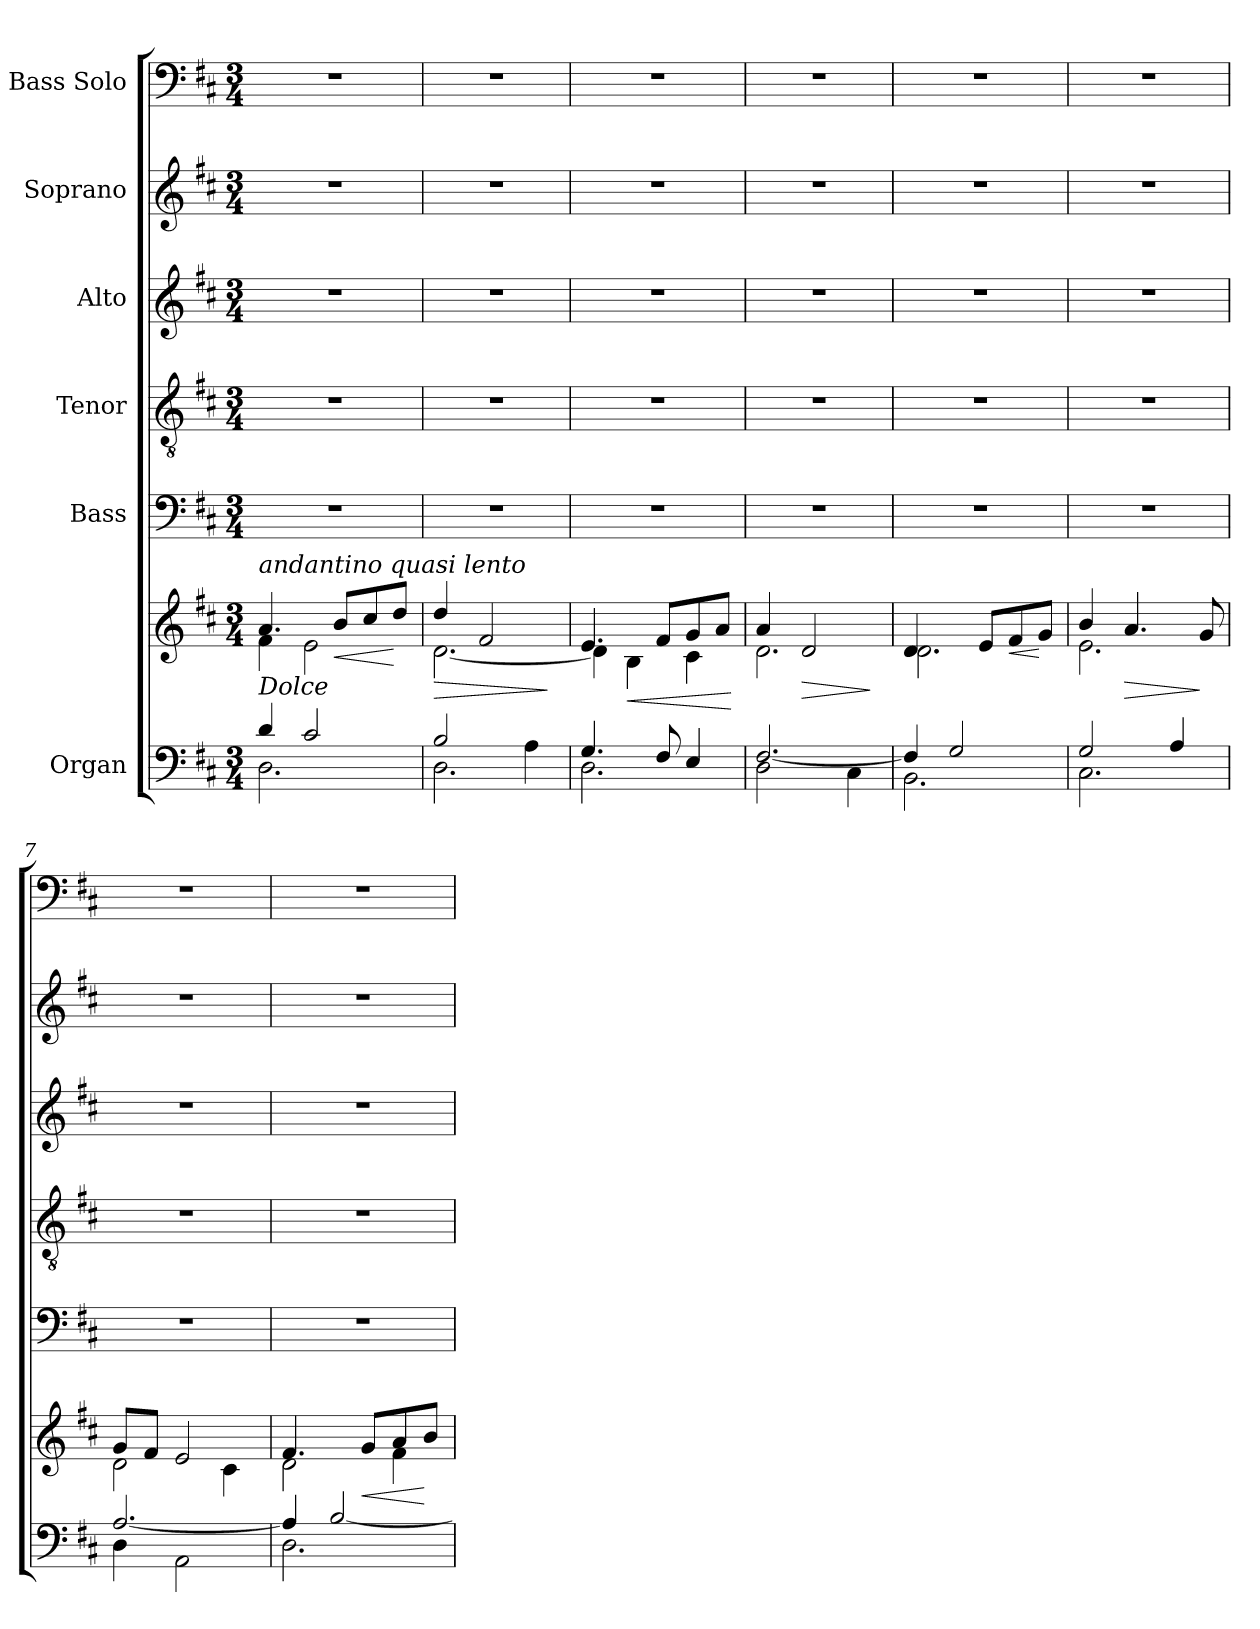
**kern	**kern	**dynam	**kern	**kern	**kern	**kern	**kern
*part6	*part6	*part6	*part5	*part4	*part3	*part2	*part1
*staff7	*staff6	*staff6/7	*staff5	*staff4	*staff3	*staff2	*staff1
*I"Organ	*	*	*I"Bass	*I"Tenor	*I"Alto	*I"Soprano	*I"Bass Solo
!!LO:PB:g=z
*clefF4	*clefG2	*	*clefF4	*clefGv2	*clefG2	*clefG2	*clefF4
*	*	*	*	*ITrd7c12	*	*	*
*k[f#c#]	*k[f#c#]	*	*k[f#c#]	*k[f#c#]	*k[f#c#]	*k[f#c#]	*k[f#c#]
*D:	*D:	*	*D:	*D:	*D:	*D:	*D:
*M3/4	*M3/4	*	*M3/4	*M3/4	*M3/4	*M3/4	*M3/4
=1	=1	=1	=1	=1	=1	=1	=1
*^	*^	*	*	*	*	*	*
!	!	!LO:TX:a:i:t=andantino quasi lento	!	!	!	!	!	!	!
!	!	!LO:TX:b:i:t=Dolce	!	!	!	!	!	!	!
!	!	!	!	!	!LO:N:vis=1	!LO:N:vis=1	!LO:N:vis=1	!LO:N:vis=1	!LO:N:vis=1
2.Di\	4di/	4.ai/	4f#i\	.	2.r	2.r	2.r	2.r	2.r
.	2c#i/	.	2ei\	.	.	.	.	.	.
!	!	!	!	!LO:HP:b	!	!	!	!	!
.	.	8bi/L	.	<	.	.	.	.	.
.	.	8cc#i/	.	.	.	.	.	.	.
.	.	8ddi/J	.	[	.	.	.	.	.
=2	=2	=2	=2	=2	=2	=2	=2	=2	=2
!	!	!	!	!LO:HP:b	!LO:N:vis=1	!LO:N:vis=1	!LO:N:vis=1	!LO:N:vis=1	!LO:N:vis=1
2.Di\	2Bi/	4ddi/	[2.di\	>	2.r	2.r	2.r	2.r	2.r
.	.	2f#i/	.	.	.	.	.	.	.
.	4Ai\	.	.	.	.	.	.	.	.
*v	*v	*	*	*	*	*	*	*	*
*	*v	*v	*	*	*	*	*	*
.	.	]	.	.	.	.	.
=3	=3	=3	=3	=3	=3	=3	=3
*^	*^	*	*	*	*	*	*
*	*	*	*^	*	*	*	*	*	*
!	!	!	!	!	!	!LO:N:vis=1	!LO:N:vis=1	!LO:N:vis=1	!LO:N:vis=1	!LO:N:vis=1
2.Di\	4.Gi/	4.ei/	4di\]	4ryy	.	2.r	2.r	2.r	2.r	2.r
!	!	!	!	!	!LO:HP:b	!	!	!	!	!
.	.	.	4ryy	4Bi\	<	.	.	.	.	.
.	8F#i/	8f#i/L	.	.	.	.	.	.	.	.
.	4Ei/	8gi/	4ryy	4c#i\	.	.	.	.	.	.
.	.	8ai/J	.	.	.	.	.	.	.	.
*v	*v	*	*	*	*	*	*	*	*	*
*	*v	*v	*v	*	*	*	*	*	*
.	.	[	.	.	.	.	.
=4	=4	=4	=4	=4	=4	=4	=4
*^	*^	*	*	*	*	*	*
!	!	!	!	!	!LO:N:vis=1	!LO:N:vis=1	!LO:N:vis=1	!LO:N:vis=1	!LO:N:vis=1
2Di\	[2.F#i/	4ai/	2.di\	.	2.r	2.r	2.r	2.r	2.r
!	!	!	!	!LO:HP:b	!	!	!	!	!
.	.	2di/	.	>	.	.	.	.	.
4C#i\	.	.	.	.	.	.	.	.	.
*v	*v	*	*	*	*	*	*	*	*
*	*v	*v	*	*	*	*	*	*
.	.	]	.	.	.	.	.
=5	=5	=5	=5	=5	=5	=5	=5
*^	*^	*	*	*	*	*	*
!	!	!	!	!	!LO:N:vis=1	!LO:N:vis=1	!LO:N:vis=1	!LO:N:vis=1	!LO:N:vis=1
2.BBi\	4F#i/]	4.di/	2.di\	.	2.r	2.r	2.r	2.r	2.r
.	2Gi/	.	.	.	.	.	.	.	.
.	.	8ei/L	.	.	.	.	.	.	.
!	!	!	!	!LO:HP:b	!	!	!	!	!
.	.	8f#i/	.	<	.	.	.	.	.
.	.	8gi/J	.	[	.	.	.	.	.
=6	=6	=6	=6	=6	=6	=6	=6	=6	=6
!	!	!	!	!	!LO:N:vis=1	!LO:N:vis=1	!LO:N:vis=1	!LO:N:vis=1	!LO:N:vis=1
2.C#i\	2Gi/	4bi/	2.ei\	.	2.r	2.r	2.r	2.r	2.r
!	!	!	!	!LO:HP:b	!	!	!	!	!
.	.	4.ai/	.	>	.	.	.	.	.
.	4Ai/	.	.	.	.	.	.	.	.
.	.	8gi/	.	]	.	.	.	.	.
=7	=7	=7	=7	=7	=7	=7	=7	=7	=7
!	!	!	!	!	!LO:N:vis=1	!LO:N:vis=1	!LO:N:vis=1	!LO:N:vis=1	!LO:N:vis=1
4Di\	[2.Ai/	8gi/L	2di\	.	2.r	2.r	2.r	2.r	2.r
.	.	8f#i/J	.	.	.	.	.	.	.
2AAi\	.	2ei/	.	.	.	.	.	.	.
.	.	.	4c#i\	.	.	.	.	.	.
!!LO:LB:g=z
=8	=8	=8	=8	=8	=8	=8	=8	=8	=8
!	!	!	!	!	!LO:N:vis=1	!LO:N:vis=1	!LO:N:vis=1	!LO:N:vis=1	!LO:N:vis=1
2.Di\	4Ai/]	4.f#i/	2di\	.	2.r	2.r	2.r	2.r	2.r
.	[2Bi/	.	.	.	.	.	.	.	.
!	!	!	!	!LO:HP:b	!	!	!	!	!
.	.	8gi/L	.	<	.	.	.	.	.
.	.	8ai/	4f#i\	.	.	.	.	.	.
.	.	8bi/J	.	[	.	.	.	.	.
*v	*v	*	*	*	*	*	*	*	*
*	*v	*v	*	*	*	*	*	*
=	=	=	=	=	=	=	=
*-	*-	*-	*-	*-	*-	*-	*-
